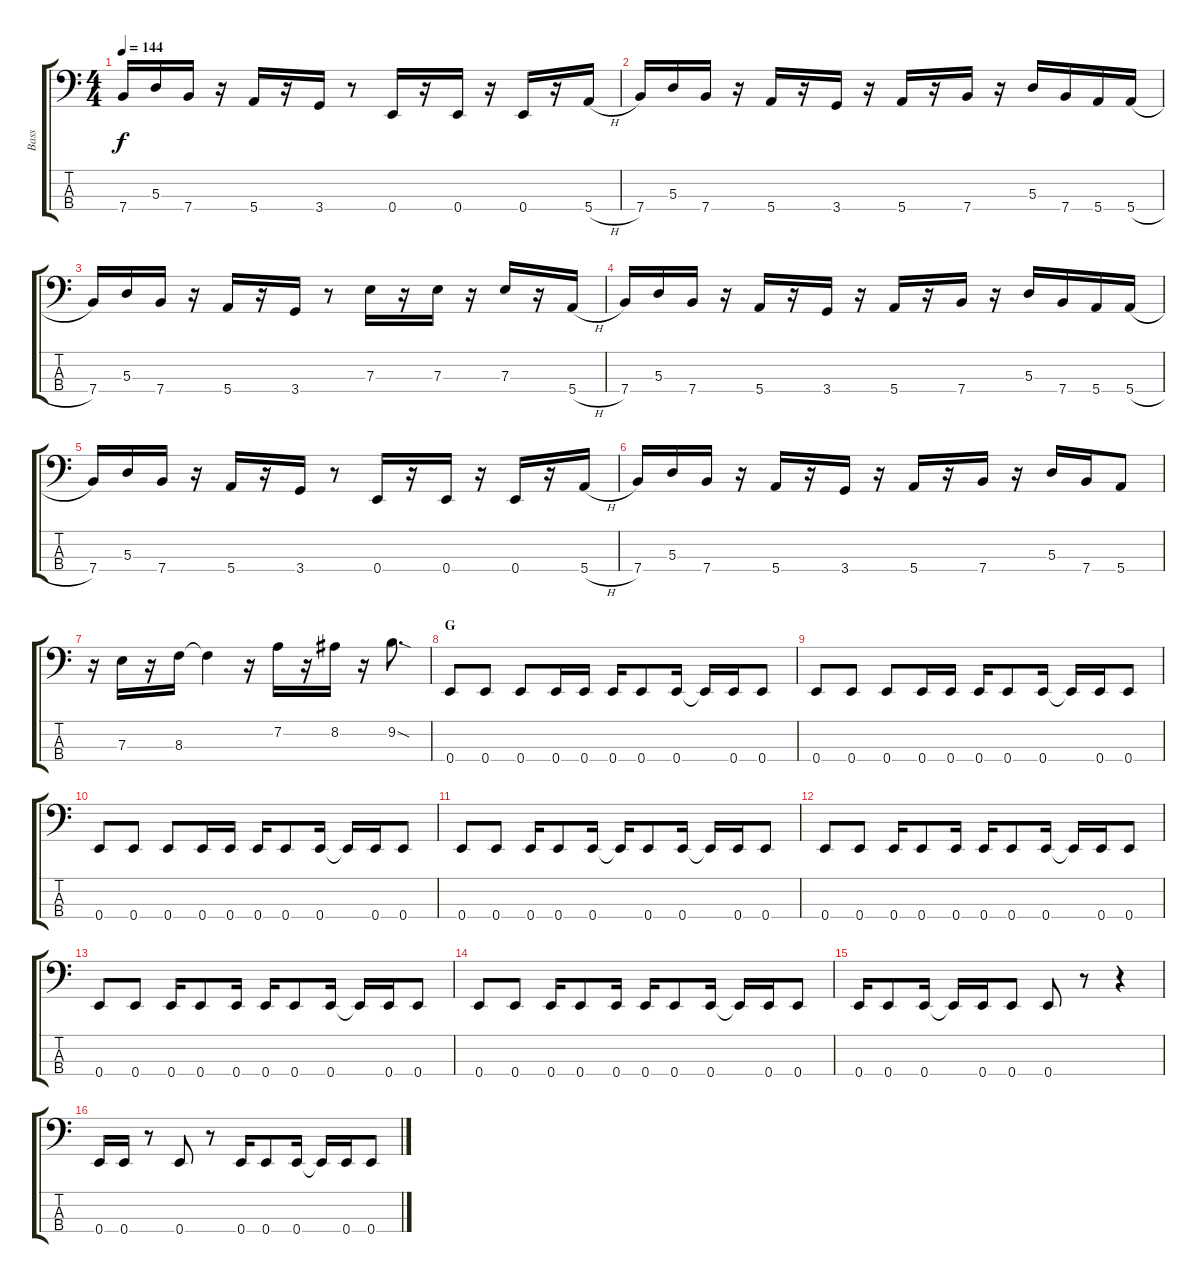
\track ("Bass" "Bass") {instrument electricbassfinger}
\staff {score tabs}
\tuning (G2 D2 A1 E1) {hide}
\ts (4 4)
\tempo 144
\clef f4
\ks c
7.4.16{dy f} 5.3.16 7.4.16 r.16 5.4.16 r.16 3.4.16 r.8 0.4.16 r.16 0.4.16 r.16 0.4.16 r.16 5.4{h}.16 |
7.4.16 5.3.16 7.4.16 r.16 5.4.16 r.16 3.4.16 r.16 5.4.16 r.16 7.4.16 r.16 5.3.16 7.4.16 5.4.16 5.4{h}.16 |
7.4.16 5.3.16 7.4.16 r.16 5.4.16 r.16 3.4.16 r.8 7.3.16 r.16 7.3.16 r.16 7.3.16 r.16 5.4{h}.16 |
7.4.16 5.3.16 7.4.16 r.16 5.4.16 r.16 3.4.16 r.16 5.4.16 r.16 7.4.16 r.16 5.3.16 7.4.16 5.4.16 5.4{h}.16 |
7.4.16 5.3.16 7.4.16 r.16 5.4.16 r.16 3.4.16 r.8 0.4.16 r.16 0.4.16 r.16 0.4.16 r.16 5.4{h}.16 |
7.4.16 5.3.16 7.4.16 r.16 5.4.16 r.16 3.4.16 r.16 5.4.16 r.16 7.4.16 r.16 5.3.16 7.4.16 5.4.8 |
r.16 7.3.16 r.16 8.3.16 8.3{t}.4 r.16 7.2.16 r.16 8.2.16 r.16 9.2{sod}.8{d} |
\section ("" "G")
0.4.8 0.4.8 0.4.8 0.4.16 0.4.16 0.4.16 0.4.8 0.4.16 0.4{t}.16 0.4.16 0.4.8 |
0.4.8 0.4.8 0.4.8 0.4.16 0.4.16 0.4.16 0.4.8 0.4.16 0.4{t}.16 0.4.16 0.4.8 |
0.4.8 0.4.8 0.4.8 0.4.16 0.4.16 0.4.16 0.4.8 0.4.16 0.4{t}.16 0.4.16 0.4.8 |
0.4.8 0.4.8 0.4.16 0.4.8 0.4.16 0.4{t}.16 0.4.8 0.4.16 0.4{t}.16 0.4.16 0.4.8 |
0.4.8 0.4.8 0.4.16 0.4.8 0.4.16 0.4.16 0.4.8 0.4.16 0.4{t}.16 0.4.16 0.4.8 |
0.4.8 0.4.8 0.4.16 0.4.8 0.4.16 0.4.16 0.4.8 0.4.16 0.4{t}.16 0.4.16 0.4.8 |
0.4.8 0.4.8 0.4.16 0.4.8 0.4.16 0.4.16 0.4.8 0.4.16 0.4{t}.16 0.4.16 0.4.8 |
0.4.16 0.4.8 0.4.16 0.4{t}.16 0.4.16 0.4.8 0.4.8 r.8 r.4 |
0.4.16 0.4.16 r.8 0.4.8 r.8 0.4.16 0.4.8 0.4.16 0.4{t}.16 0.4.16 0.4.8
